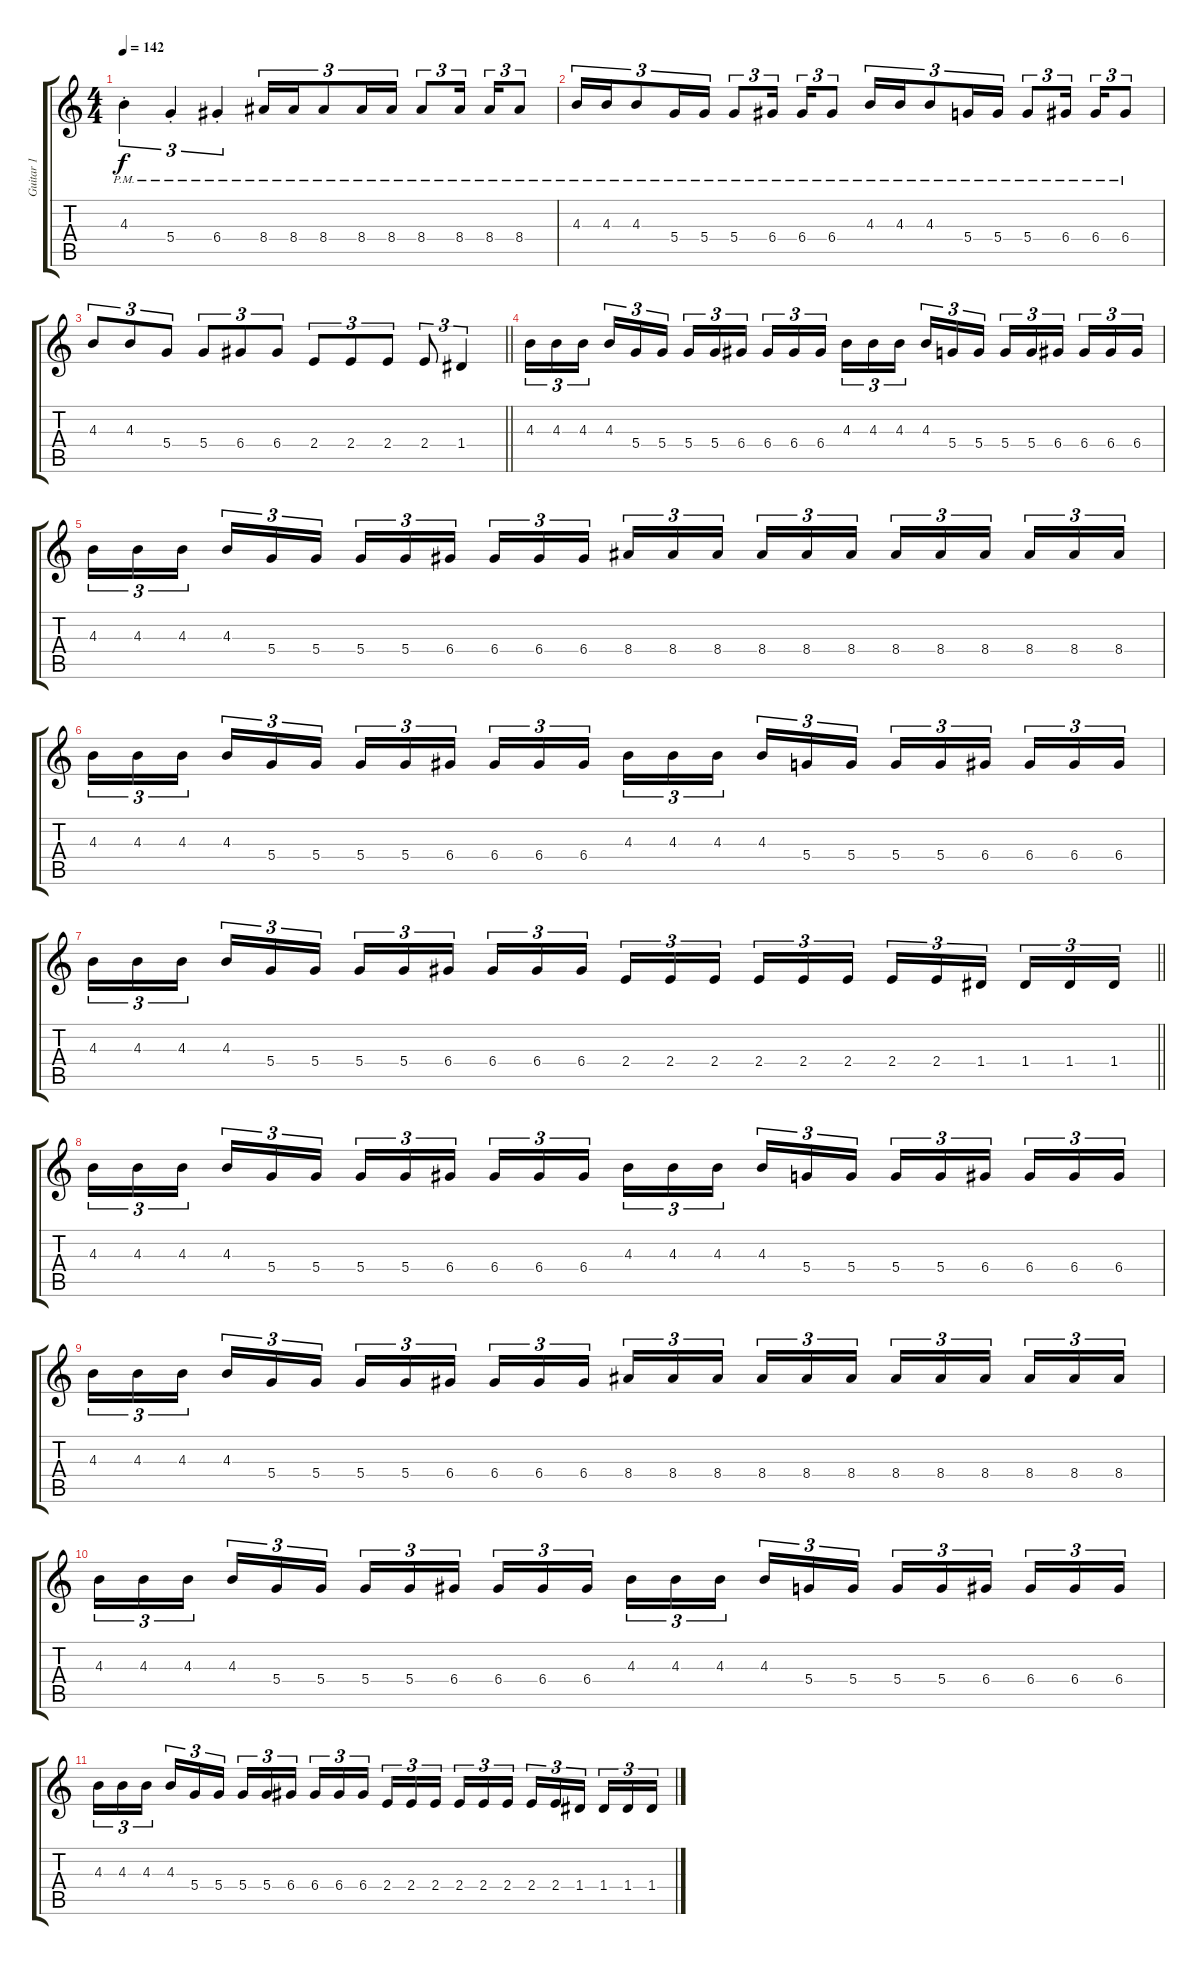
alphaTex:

\track ("Guitar 1" "Guitar 1") {instrument distortionguitar}
\staff {score tabs}
\tuning (E4 B3 G3 D3 A2 D2) {hide}
\ts (4 4)
\tempo 142
\clef g2
\ks c
4.3{pm st}.4{tu (3 2) dy f} 5.4{pm st}.4{tu (3 2)} 6.4{pm st}.4{tu (3 2)} 8.4{pm}.16{tu (3 2)} 8.4{pm}.16{tu (3 2)} 8.4{pm}.8{tu (3 2)} 8.4{pm}.16{tu (3 2)} 8.4{pm}.16{tu (3 2)} 8.4{pm}.8{tu (3 2)} 8.4{pm}.16{tu (3 2) beam splitsecondary} 8.4{pm}.16{tu (3 2)} 8.4{pm}.8{tu (3 2)} |
4.3{pm}.16{tu (3 2)} 4.3{pm}.16{tu (3 2)} 4.3{pm}.8{tu (3 2)} 5.4{pm}.16{tu (3 2)} 5.4{pm}.16{tu (3 2)} 5.4{pm}.8{tu (3 2)} 6.4{pm}.16{tu (3 2) beam splitsecondary} 6.4{pm}.16{tu (3 2)} 6.4{pm}.8{tu (3 2)} 4.3{pm}.16{tu (3 2)} 4.3{pm}.16{tu (3 2)} 4.3{pm}.8{tu (3 2)} 5.4{pm}.16{tu (3 2)} 5.4{pm}.16{tu (3 2)} 5.4{pm}.8{tu (3 2)} 6.4{pm}.16{tu (3 2) beam splitsecondary} 6.4{pm}.16{tu (3 2)} 6.4{pm}.8{tu (3 2)} |
\barLineRight lightlight
4.3.8{tu (3 2)} 4.3.8{tu (3 2)} 5.4.8{tu (3 2)} 5.4.8{tu (3 2)} 6.4.8{tu (3 2)} 6.4.8{tu (3 2)} 2.4.8{tu (3 2)} 2.4.8{tu (3 2)} 2.4.8{tu (3 2)} 2.4.8{tu (3 2)} 1.4.4{tu (3 2)} |
4.3.16{tu (3 2)} 4.3.16{tu (3 2)} 4.3.16{tu (3 2) beam splitsecondary} 4.3.16{tu (3 2)} 5.4.16{tu (3 2)} 5.4.16{tu (3 2)} 5.4.16{tu (3 2)} 5.4.16{tu (3 2)} 6.4.16{tu (3 2) beam splitsecondary} 6.4.16{tu (3 2)} 6.4.16{tu (3 2)} 6.4.16{tu (3 2)} 4.3.16{tu (3 2)} 4.3.16{tu (3 2)} 4.3.16{tu (3 2) beam splitsecondary} 4.3.16{tu (3 2)} 5.4.16{tu (3 2)} 5.4.16{tu (3 2)} 5.4.16{tu (3 2)} 5.4.16{tu (3 2)} 6.4.16{tu (3 2) beam splitsecondary} 6.4.16{tu (3 2)} 6.4.16{tu (3 2)} 6.4.16{tu (3 2)} |
4.3.16{tu (3 2)} 4.3.16{tu (3 2)} 4.3.16{tu (3 2) beam splitsecondary} 4.3.16{tu (3 2)} 5.4.16{tu (3 2)} 5.4.16{tu (3 2)} 5.4.16{tu (3 2)} 5.4.16{tu (3 2)} 6.4.16{tu (3 2) beam splitsecondary} 6.4.16{tu (3 2)} 6.4.16{tu (3 2)} 6.4.16{tu (3 2)} 8.4.16{tu (3 2)} 8.4.16{tu (3 2)} 8.4.16{tu (3 2) beam splitsecondary} 8.4.16{tu (3 2)} 8.4.16{tu (3 2)} 8.4.16{tu (3 2)} 8.4.16{tu (3 2)} 8.4.16{tu (3 2)} 8.4.16{tu (3 2) beam splitsecondary} 8.4.16{tu (3 2)} 8.4.16{tu (3 2)} 8.4.16{tu (3 2)} |
4.3.16{tu (3 2)} 4.3.16{tu (3 2)} 4.3.16{tu (3 2) beam splitsecondary} 4.3.16{tu (3 2)} 5.4.16{tu (3 2)} 5.4.16{tu (3 2)} 5.4.16{tu (3 2)} 5.4.16{tu (3 2)} 6.4.16{tu (3 2) beam splitsecondary} 6.4.16{tu (3 2)} 6.4.16{tu (3 2)} 6.4.16{tu (3 2)} 4.3.16{tu (3 2)} 4.3.16{tu (3 2)} 4.3.16{tu (3 2) beam splitsecondary} 4.3.16{tu (3 2)} 5.4.16{tu (3 2)} 5.4.16{tu (3 2)} 5.4.16{tu (3 2)} 5.4.16{tu (3 2)} 6.4.16{tu (3 2) beam splitsecondary} 6.4.16{tu (3 2)} 6.4.16{tu (3 2)} 6.4.16{tu (3 2)} |
\barLineRight lightlight
4.3.16{tu (3 2)} 4.3.16{tu (3 2)} 4.3.16{tu (3 2) beam splitsecondary} 4.3.16{tu (3 2)} 5.4.16{tu (3 2)} 5.4.16{tu (3 2)} 5.4.16{tu (3 2)} 5.4.16{tu (3 2)} 6.4.16{tu (3 2) beam splitsecondary} 6.4.16{tu (3 2)} 6.4.16{tu (3 2)} 6.4.16{tu (3 2)} 2.4.16{tu (3 2)} 2.4.16{tu (3 2)} 2.4.16{tu (3 2) beam splitsecondary} 2.4.16{tu (3 2)} 2.4.16{tu (3 2)} 2.4.16{tu (3 2)} 2.4.16{tu (3 2)} 2.4.16{tu (3 2)} 1.4.16{tu (3 2) beam splitsecondary} 1.4.16{tu (3 2)} 1.4.16{tu (3 2)} 1.4.16{tu (3 2)} |
4.3.16{tu (3 2)} 4.3.16{tu (3 2)} 4.3.16{tu (3 2) beam splitsecondary} 4.3.16{tu (3 2)} 5.4.16{tu (3 2)} 5.4.16{tu (3 2)} 5.4.16{tu (3 2)} 5.4.16{tu (3 2)} 6.4.16{tu (3 2) beam splitsecondary} 6.4.16{tu (3 2)} 6.4.16{tu (3 2)} 6.4.16{tu (3 2)} 4.3.16{tu (3 2)} 4.3.16{tu (3 2)} 4.3.16{tu (3 2) beam splitsecondary} 4.3.16{tu (3 2)} 5.4.16{tu (3 2)} 5.4.16{tu (3 2)} 5.4.16{tu (3 2)} 5.4.16{tu (3 2)} 6.4.16{tu (3 2) beam splitsecondary} 6.4.16{tu (3 2)} 6.4.16{tu (3 2)} 6.4.16{tu (3 2)} |
4.3.16{tu (3 2)} 4.3.16{tu (3 2)} 4.3.16{tu (3 2) beam splitsecondary} 4.3.16{tu (3 2)} 5.4.16{tu (3 2)} 5.4.16{tu (3 2)} 5.4.16{tu (3 2)} 5.4.16{tu (3 2)} 6.4.16{tu (3 2) beam splitsecondary} 6.4.16{tu (3 2)} 6.4.16{tu (3 2)} 6.4.16{tu (3 2)} 8.4.16{tu (3 2)} 8.4.16{tu (3 2)} 8.4.16{tu (3 2) beam splitsecondary} 8.4.16{tu (3 2)} 8.4.16{tu (3 2)} 8.4.16{tu (3 2)} 8.4.16{tu (3 2)} 8.4.16{tu (3 2)} 8.4.16{tu (3 2) beam splitsecondary} 8.4.16{tu (3 2)} 8.4.16{tu (3 2)} 8.4.16{tu (3 2)} |
4.3.16{tu (3 2)} 4.3.16{tu (3 2)} 4.3.16{tu (3 2) beam splitsecondary} 4.3.16{tu (3 2)} 5.4.16{tu (3 2)} 5.4.16{tu (3 2)} 5.4.16{tu (3 2)} 5.4.16{tu (3 2)} 6.4.16{tu (3 2) beam splitsecondary} 6.4.16{tu (3 2)} 6.4.16{tu (3 2)} 6.4.16{tu (3 2)} 4.3.16{tu (3 2)} 4.3.16{tu (3 2)} 4.3.16{tu (3 2) beam splitsecondary} 4.3.16{tu (3 2)} 5.4.16{tu (3 2)} 5.4.16{tu (3 2)} 5.4.16{tu (3 2)} 5.4.16{tu (3 2)} 6.4.16{tu (3 2) beam splitsecondary} 6.4.16{tu (3 2)} 6.4.16{tu (3 2)} 6.4.16{tu (3 2)} |
4.3.16{tu (3 2)} 4.3.16{tu (3 2)} 4.3.16{tu (3 2) beam splitsecondary} 4.3.16{tu (3 2)} 5.4.16{tu (3 2)} 5.4.16{tu (3 2)} 5.4.16{tu (3 2)} 5.4.16{tu (3 2)} 6.4.16{tu (3 2) beam splitsecondary} 6.4.16{tu (3 2)} 6.4.16{tu (3 2)} 6.4.16{tu (3 2)} 2.4.16{tu (3 2)} 2.4.16{tu (3 2)} 2.4.16{tu (3 2) beam splitsecondary} 2.4.16{tu (3 2)} 2.4.16{tu (3 2)} 2.4.16{tu (3 2)} 2.4.16{tu (3 2)} 2.4.16{tu (3 2)} 1.4.16{tu (3 2) beam splitsecondary} 1.4.16{tu (3 2)} 1.4.16{tu (3 2)} 1.4.16{tu (3 2)}
